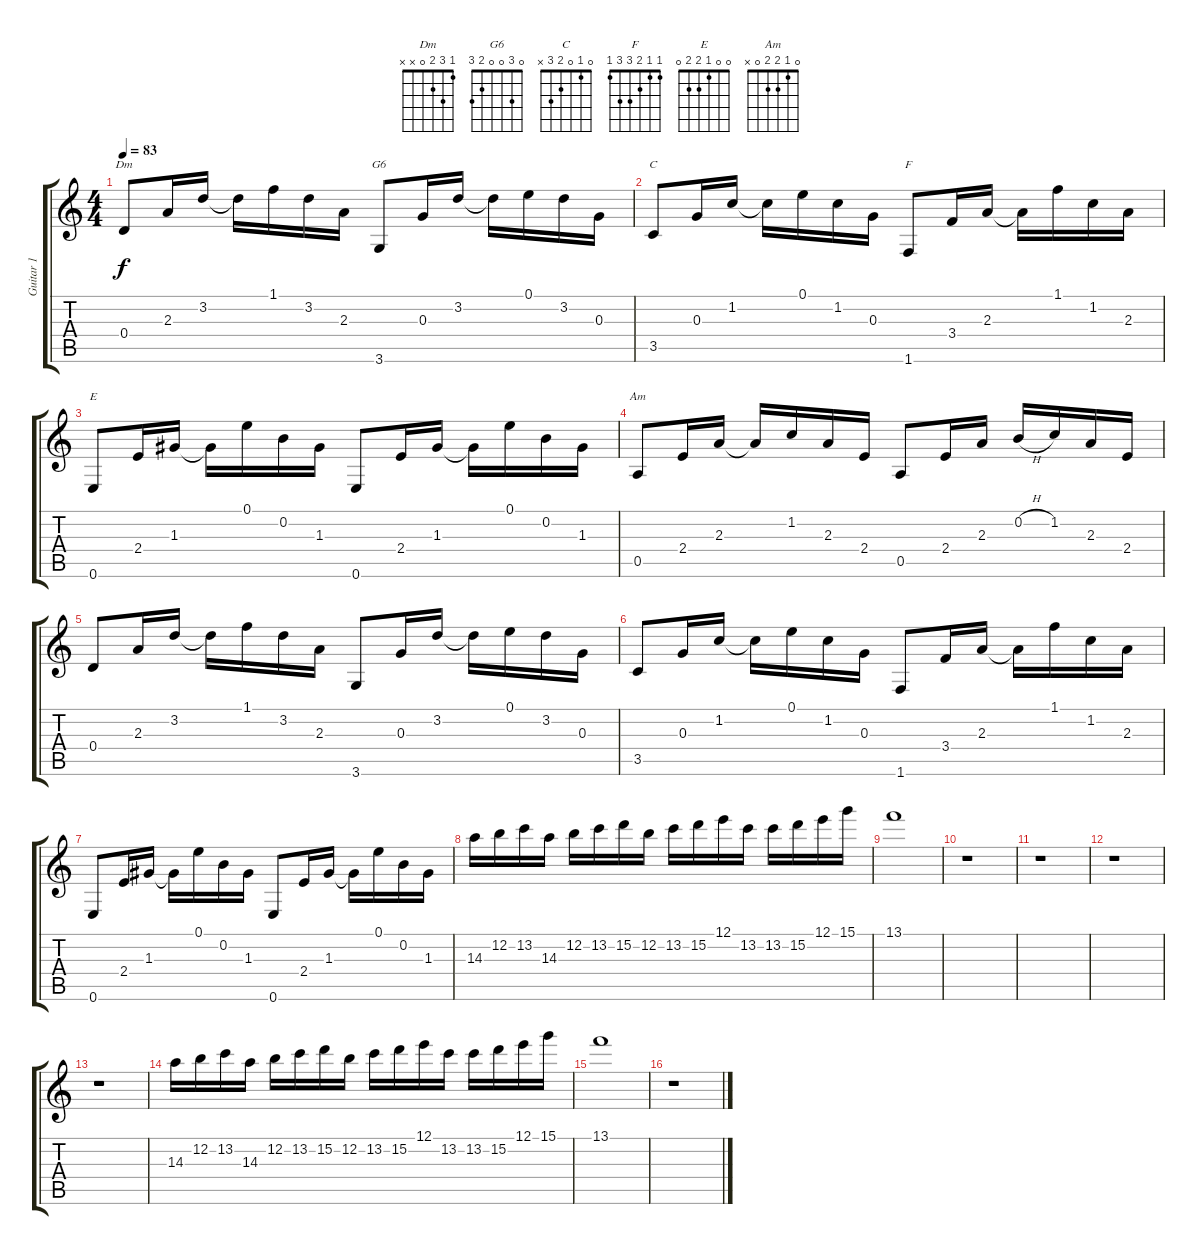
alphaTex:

\track ("Guitar 1" "Guitar 1") {instrument electricguitarjazz}
\staff {score tabs}
\tuning (E4 B3 G3 D3 A2 E2) {hide}
\chord ("Dm" 1 3 2 0 x x)
\chord ("G6" 0 3 0 0 2 3)
\chord ("C" 0 1 0 2 3 x)
\chord ("F" 1 1 2 3 3 1)
\chord ("E" 0 0 1 2 2 0)
\chord ("Am" 0 1 2 2 0 x)
\ts (4 4)
\tempo 83
\clef g2
\ks c
0.4.8{ch "Dm" dy f} 2.3.16 3.2.16 3.2{t}.16 1.1.16 3.2.16 2.3.16 3.6.8{ch "G6"} 0.3.16 3.2.16 3.2{t}.16 0.1.16 3.2.16 0.3.16 |
3.5.8{ch "C"} 0.3.16 1.2.16 1.2{t}.16 0.1.16 1.2.16 0.3.16 1.6.8{ch "F"} 3.4.16 2.3.16 2.3{t}.16 1.1.16 1.2.16 2.3.16 |
0.6.8{ch "E"} 2.4.16 1.3.16 1.3{t}.16 0.1.16 0.2.16 1.3.16 0.6.8 2.4.16 1.3.16 1.3{t}.16 0.1.16 0.2.16 1.3.16 |
0.5.8{ch "Am"} 2.4.16 2.3.16 2.3{t}.16 1.2.16 2.3.16 2.4.16 0.5.8 2.4.16 2.3.16 0.2{h}.16 1.2.16 2.3.16 2.4.16 |
0.4.8 2.3.16 3.2.16 3.2{t}.16 1.1.16 3.2.16 2.3.16 3.6.8 0.3.16 3.2.16 3.2{t}.16 0.1.16 3.2.16 0.3.16 |
3.5.8 0.3.16 1.2.16 1.2{t}.16 0.1.16 1.2.16 0.3.16 1.6.8 3.4.16 2.3.16 2.3{t}.16 1.1.16 1.2.16 2.3.16 |
0.6.8 2.4.16 1.3.16 1.3{t}.16 0.1.16 0.2.16 1.3.16 0.6.8 2.4.16 1.3.16 1.3{t}.16 0.1.16 0.2.16 1.3.16 |
14.3.16 12.2.16 13.2.16 14.3.16 12.2.16 13.2.16 15.2.16 12.2.16 13.2.16 15.2.16 12.1.16 13.2.16 13.2.16 15.2.16 12.1.16 15.1.16 |
13.1.1 |
r.1 |
r.1 |
r.1 |
r.1 |
14.3.16 12.2.16 13.2.16 14.3.16 12.2.16 13.2.16 15.2.16 12.2.16 13.2.16 15.2.16 12.1.16 13.2.16 13.2.16 15.2.16 12.1.16 15.1.16 |
13.1.1 |
r.1
